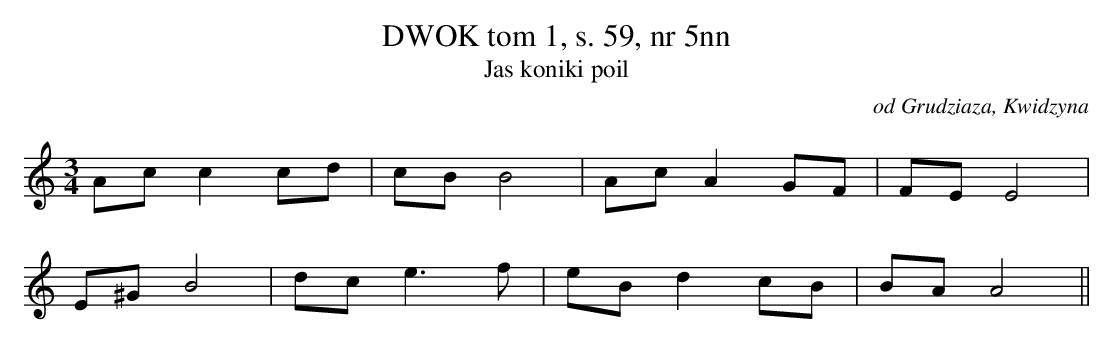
X:1
T: DWOK tom 1, s. 59, nr 5nn
T: Jas koniki poil
O: od Grudziaza, Kwidzyna
M: 3/4
L: 1/8
K: C
Acc2cd | cBB4 | AcA2GF | FEE4 |
E^GB4 | dce3f | eBd2cB | BAA4||
